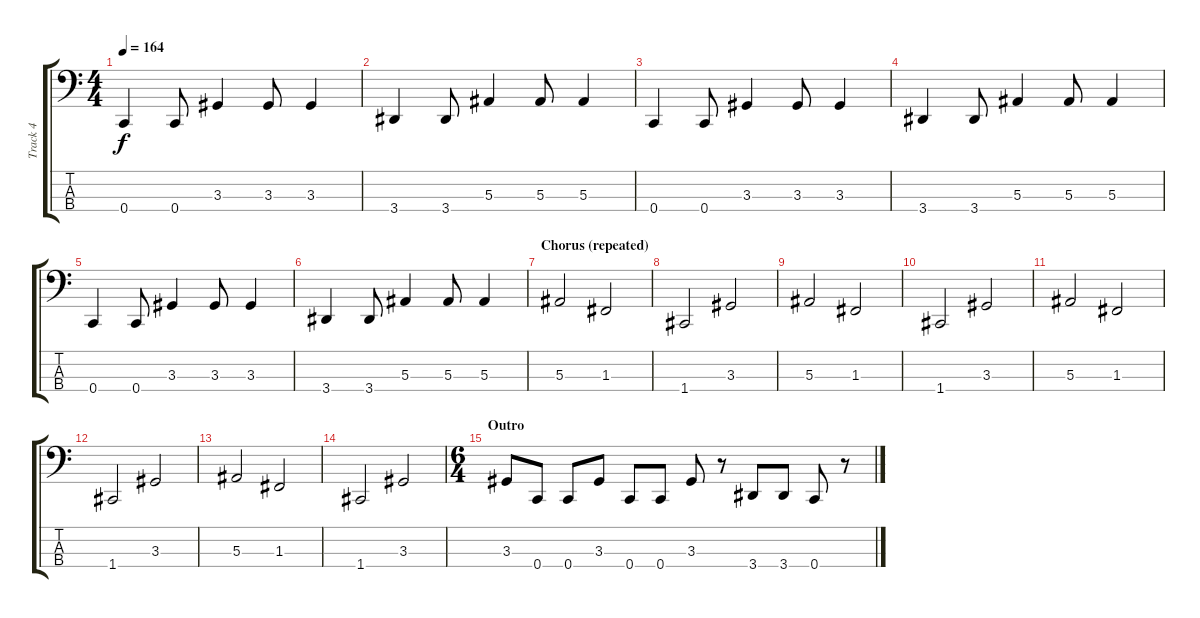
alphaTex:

\track ("Track 4" "Track 4") {instrument electricbasspick}
\staff {score tabs}
\tuning (Eb2 Bb1 F1 C1) {hide}
\ts (4 4)
\tempo 164
\clef f4
\ks c
0.4.4{dy f} 0.4.8 3.3.4 3.3.8 3.3.4 |
3.4.4 3.4.8 5.3.4 5.3.8 5.3.4 |
0.4.4 0.4.8 3.3.4 3.3.8 3.3.4 |
3.4.4 3.4.8 5.3.4 5.3.8 5.3.4 |
0.4.4 0.4.8 3.3.4 3.3.8 3.3.4 |
3.4.4 3.4.8 5.3.4 5.3.8 5.3.4 |
\section ("" "Chorus (repeated)")
5.3.2 1.3.2 |
1.4.2 3.3.2 |
5.3.2 1.3.2 |
1.4.2 3.3.2 |
5.3.2 1.3.2 |
1.4.2 3.3.2 |
5.3.2 1.3.2 |
1.4.2 3.3.2 |
\ts (6 4)
\section ("" "Outro")
3.3.8 0.4.8 0.4.8 3.3.8 0.4.8 0.4.8 3.3.8 r.8 3.4.8 3.4.8 0.4.8 r.8
